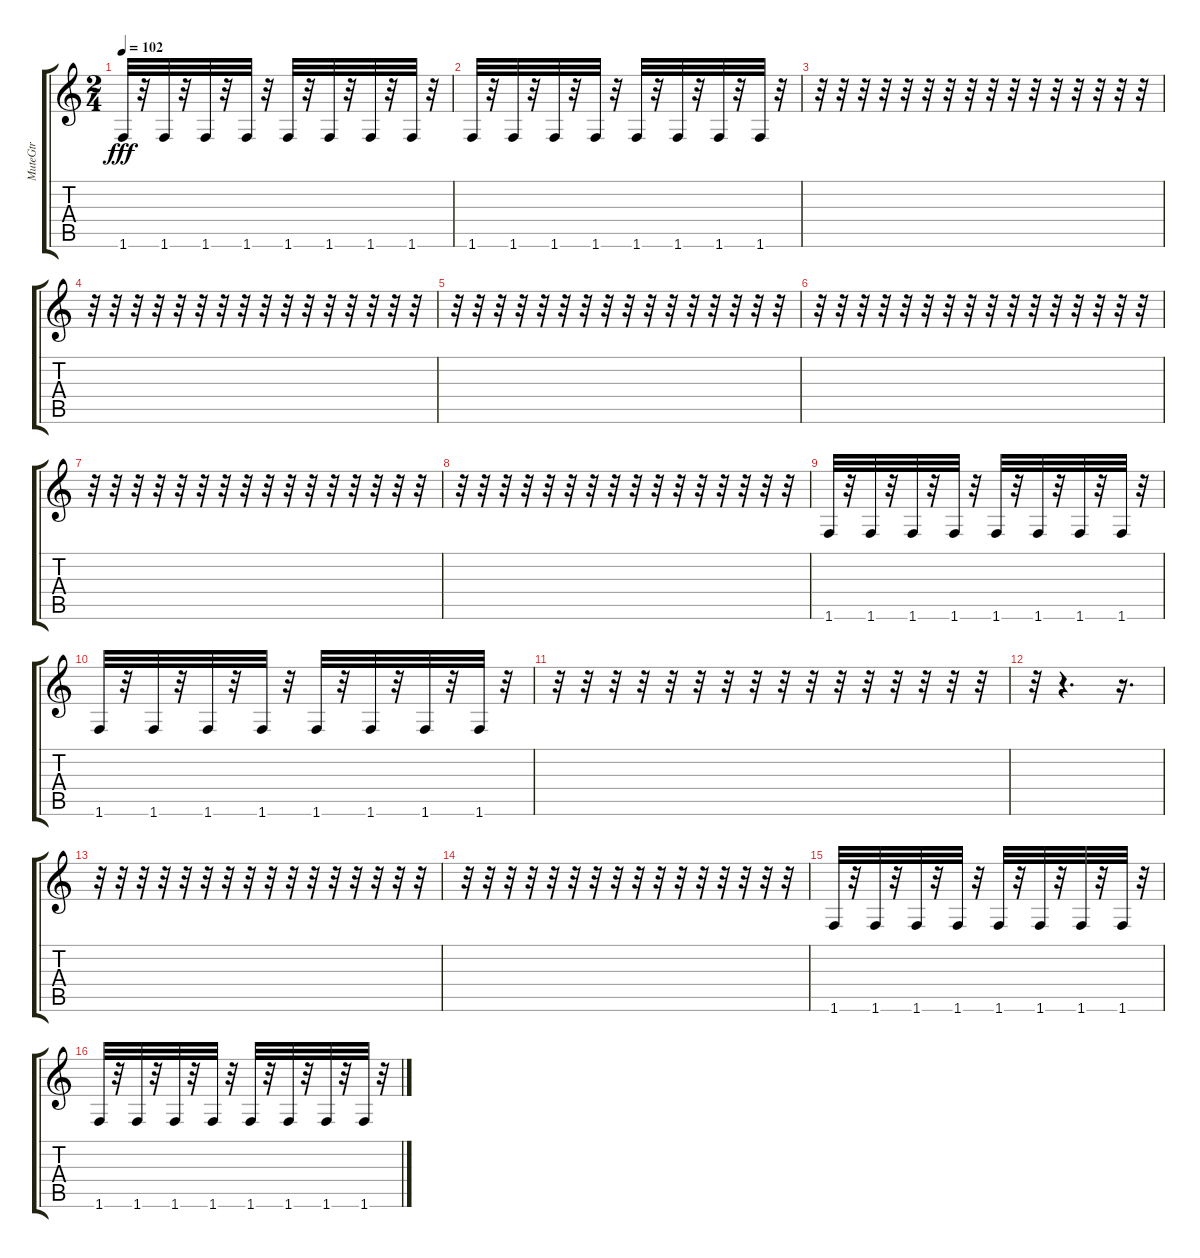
\track ("MuteGtr" "MuteGtr") {instrument distortionguitar}
\staff {score tabs}
\tuning (E4 B3 G3 D3 A2 E2) {hide}
\ts (2 4)
\tempo 102
\clef g2
\ks c
1.6.32{dy fff} r.32 1.6.32 r.32 1.6.32 r.32 1.6.32 r.32 1.6.32 r.32 1.6.32 r.32 1.6.32 r.32 1.6.32 r.32 |
1.6.32 r.32 1.6.32 r.32 1.6.32 r.32 1.6.32 r.32 1.6.32 r.32 1.6.32 r.32 1.6.32 r.32 1.6.32 r.32 |
r.32 r.32 r.32 r.32 r.32 r.32 r.32 r.32 r.32 r.32 r.32 r.32 r.32 r.32 r.32 r.32 |
r.32 r.32 r.32 r.32 r.32 r.32 r.32 r.32 r.32 r.32 r.32 r.32 r.32 r.32 r.32 r.32 |
r.32 r.32 r.32 r.32 r.32 r.32 r.32 r.32 r.32 r.32 r.32 r.32 r.32 r.32 r.32 r.32 |
r.32 r.32 r.32 r.32 r.32 r.32 r.32 r.32 r.32 r.32 r.32 r.32 r.32 r.32 r.32 r.32 |
r.32 r.32 r.32 r.32 r.32 r.32 r.32 r.32 r.32 r.32 r.32 r.32 r.32 r.32 r.32 r.32 |
r.32 r.32 r.32 r.32 r.32 r.32 r.32 r.32 r.32 r.32 r.32 r.32 r.32 r.32 r.32 r.32 |
1.6.32 r.32 1.6.32 r.32 1.6.32 r.32 1.6.32 r.32 1.6.32 r.32 1.6.32 r.32 1.6.32 r.32 1.6.32 r.32 |
1.6.32 r.32 1.6.32 r.32 1.6.32 r.32 1.6.32 r.32 1.6.32 r.32 1.6.32 r.32 1.6.32 r.32 1.6.32 r.32 |
r.32 r.32 r.32 r.32 r.32 r.32 r.32 r.32 r.32 r.32 r.32 r.32 r.32 r.32 r.32 r.32 |
r.32 r.4{d} r.16{d} |
r.32 r.32 r.32 r.32 r.32 r.32 r.32 r.32 r.32 r.32 r.32 r.32 r.32 r.32 r.32 r.32 |
r.32 r.32 r.32 r.32 r.32 r.32 r.32 r.32 r.32 r.32 r.32 r.32 r.32 r.32 r.32 r.32 |
1.6.32 r.32 1.6.32 r.32 1.6.32 r.32 1.6.32 r.32 1.6.32 r.32 1.6.32 r.32 1.6.32 r.32 1.6.32 r.32 |
1.6.32 r.32 1.6.32 r.32 1.6.32 r.32 1.6.32 r.32 1.6.32 r.32 1.6.32 r.32 1.6.32 r.32 1.6.32 r.32
